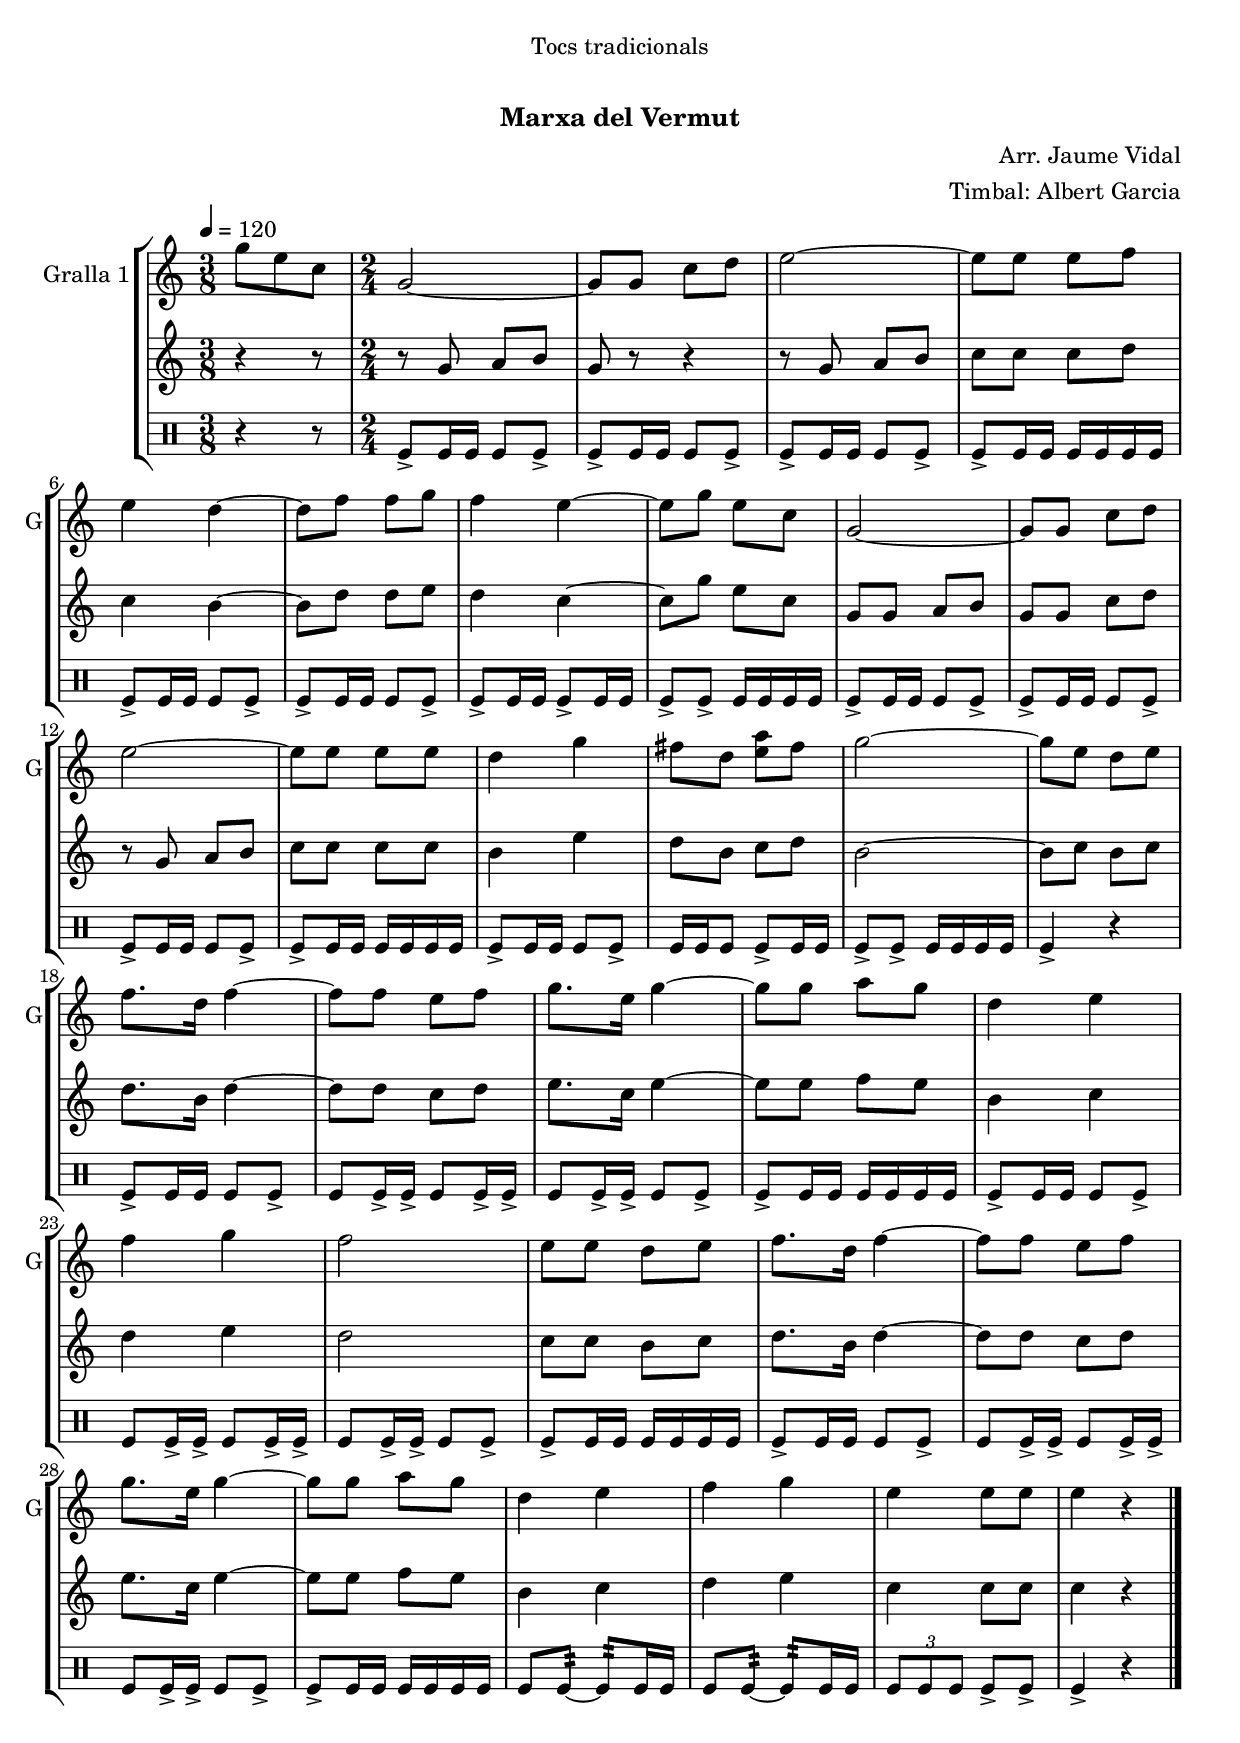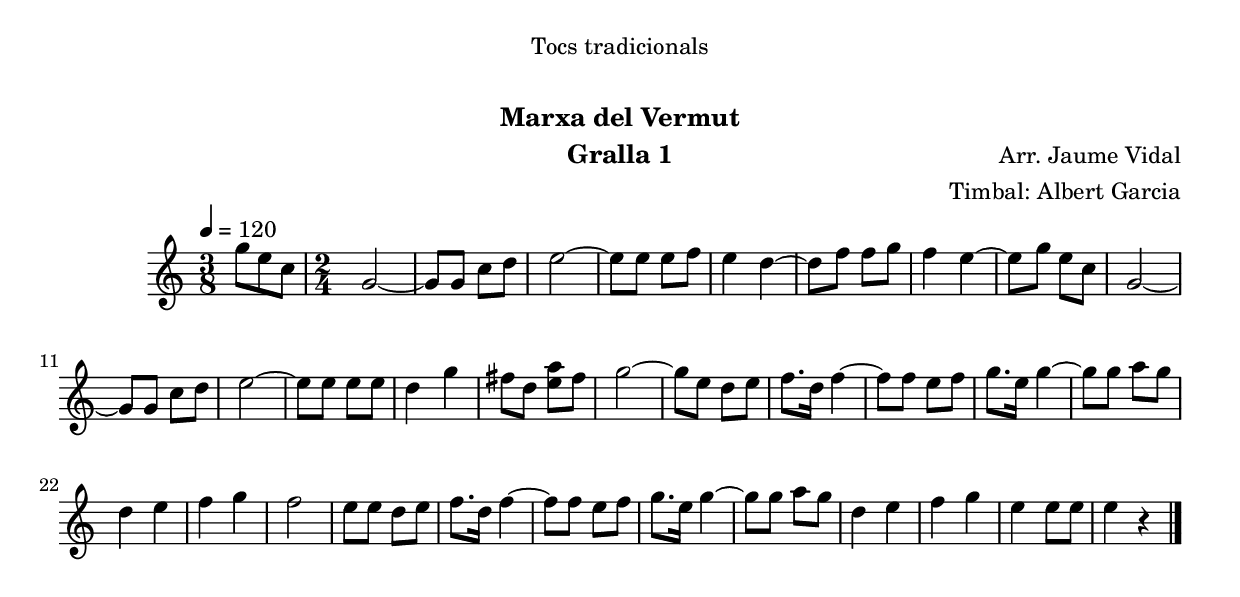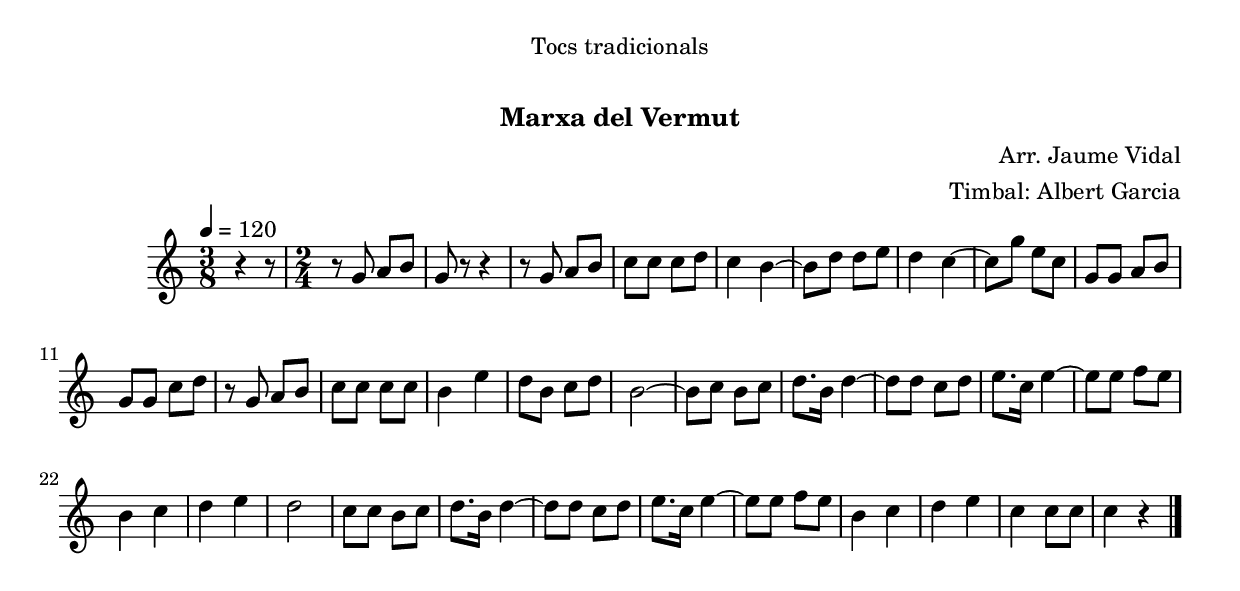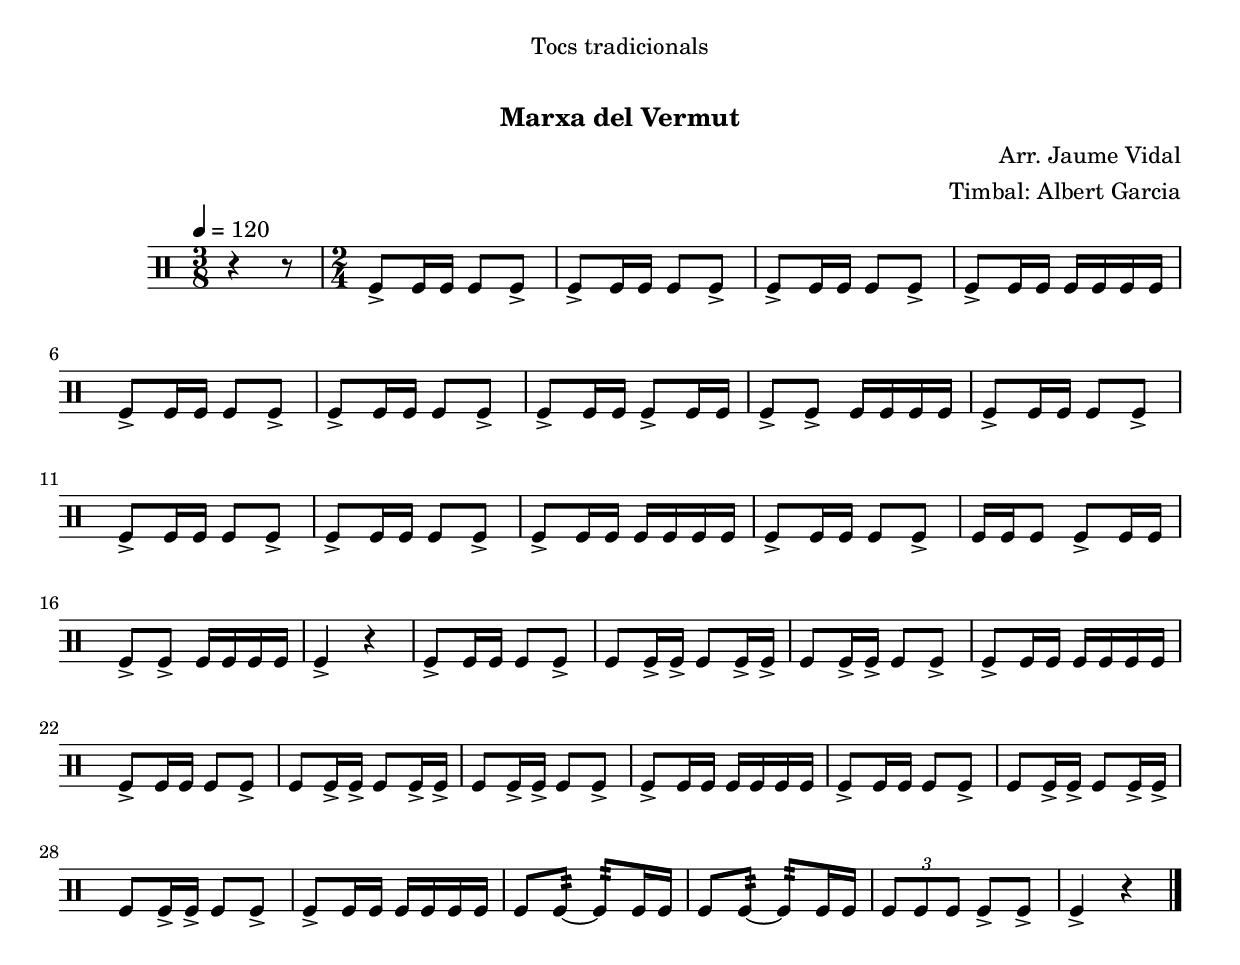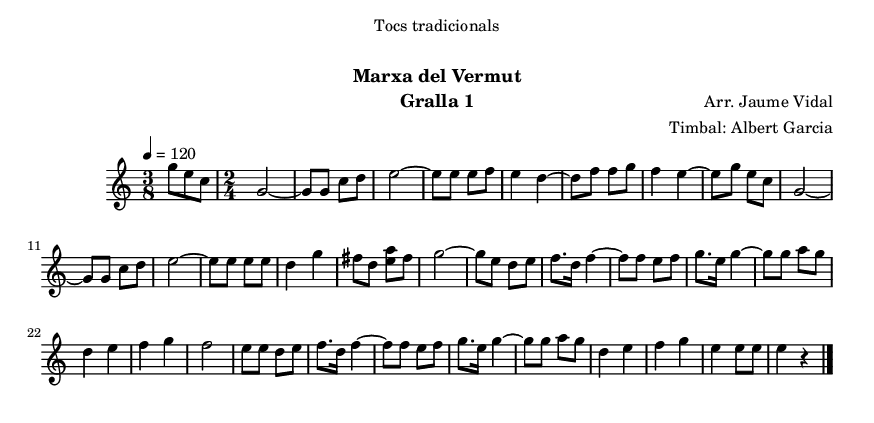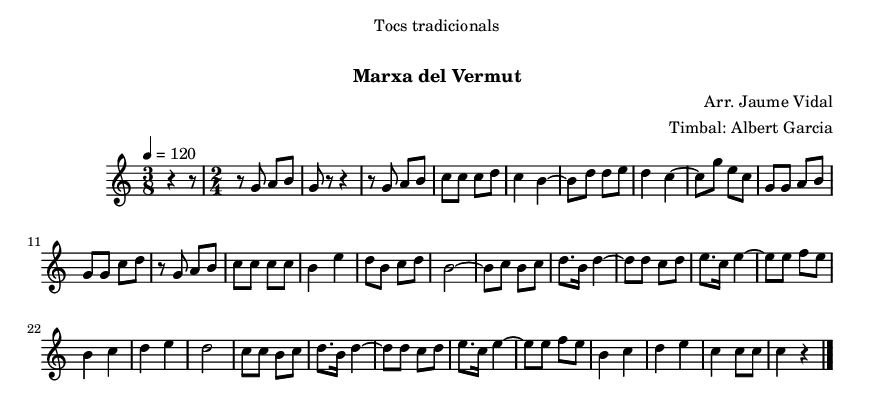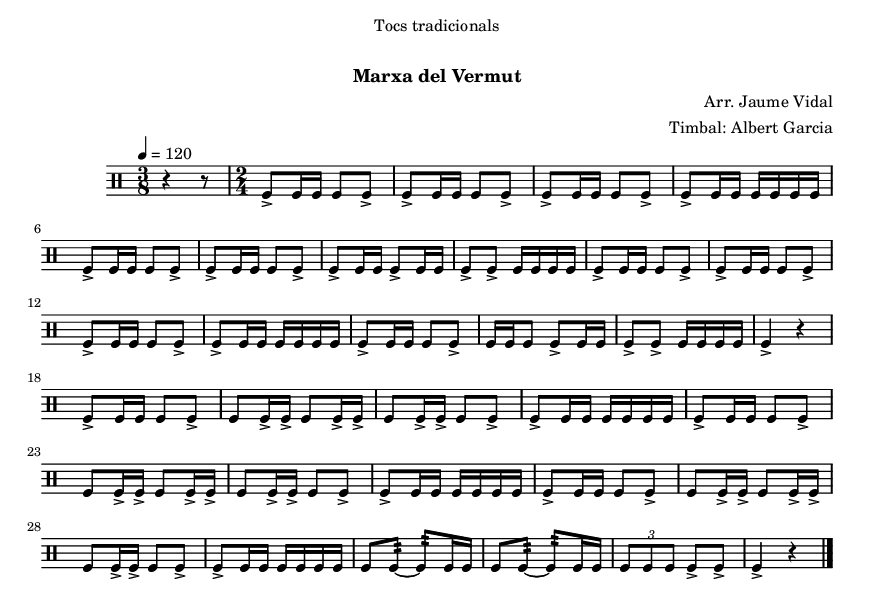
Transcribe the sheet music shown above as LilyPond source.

\version "2.16.0"

\header {
  dedication="Tocs tradicionals"
  title="   "
  subtitle="Marxa del Vermut"
  subsubtitle=""
  poet=""
  meter=""
  piece=""
  composer="Arr. Jaume Vidal"
  arranger="Timbal: Albert Garcia"
  opus=""
  instrument=""
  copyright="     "
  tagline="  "
}

liniaroAa =
\relative g''
{
  \tempo 4=120
  \clef treble
  \key c \major
  \time 3/8
  g8 e c  |
  \time 2/4   g2 ~  |
  g8 g c d  |
  e2 ~  |
  %05
  e8 e e f  |
  e4 d ~  |
  d8 f f g  |
  f4 e ~  |
  e8 g e c  |
  %10
  g2 ~  |
  g8 g c d  |
  e2 ~  |
  e8 e e e  |
  d4 g  |
  %15
  fis8 d <e a> fis  |
  g2 ~  |
  g8 e d e  |
  f8. d16 f4 ~  |
  f8 f e f  |
  %20
  g8. e16 g4 ~  |
  g8 g a g  |
  d4 e  |
  f4 g  |
  f2  |
  %25
  e8 e d e  |
  f8. d16 f4 ~  |
  f8 f e f  |
  g8. e16 g4 ~  |
  g8 g a g  |
  %30
  d4 e  |
  f4 g  |
  e4 e8 e  |
  e4 r  \bar "|."
}

liniaroAb =
\relative g'
{
  \tempo 4=120
  \clef treble
  \key c \major
  \time 3/8
  r4 r8  |
  \time 2/4   r8 g a b  |
  g8 r r4  |
  r8 g a b  |
  %05
  c8 c c d  |
  c4 b ~  |
  b8 d d e  |
  d4 c ~  |
  c8 g' e c  |
  %10
  g8 g a b  |
  g8 g c d  |
  r8 g, a b  |
  c8 c c c  |
  b4 e  |
  %15
  d8 b c d  |
  b2 ~  |
  b8 c b c  |
  d8. b16 d4 ~  |
  d8 d c d  |
  %20
  e8. c16 e4 ~  |
  e8 e f e  |
  b4 c  |
  d4 e  |
  d2  |
  %25
  c8 c b c  |
  d8. b16 d4 ~  |
  d8 d c d  |
  e8. c16 e4 ~  |
  e8 e f e  |
  %30
  b4 c  |
  d4 e  |
  c4 c8 c  |
  c4 r  \bar "|."
}

liniaroAc =
\drummode
{
  \tempo 4=120
  \time 3/8
  r4 r8  |
  \time 2/4   tomfl8-> tomfl16 tomfl tomfl8 tomfl->  |
  tomfl8-> tomfl16 tomfl tomfl8 tomfl->  |
  tomfl8-> tomfl16 tomfl tomfl8 tomfl->  |
  %05
  tomfl8-> tomfl16 tomfl tomfl tomfl tomfl tomfl  |
  tomfl8-> tomfl16 tomfl tomfl8 tomfl->  |
  tomfl8-> tomfl16 tomfl tomfl8 tomfl->  |
  tomfl8-> tomfl16 tomfl tomfl8-> tomfl16 tomfl  |
  tomfl8-> tomfl-> tomfl16 tomfl tomfl tomfl  |
  %10
  tomfl8-> tomfl16 tomfl tomfl8 tomfl->  |
  tomfl8-> tomfl16 tomfl tomfl8 tomfl->  |
  tomfl8-> tomfl16 tomfl tomfl8 tomfl->  |
  tomfl8-> tomfl16 tomfl tomfl tomfl tomfl tomfl  |
  tomfl8-> tomfl16 tomfl tomfl8 tomfl->  |
  %15
  tomfl16 tomfl tomfl8 tomfl-> tomfl16 tomfl  |
  tomfl8-> tomfl-> tomfl16 tomfl tomfl tomfl  |
  tomfl4-> r  |
  tomfl8-> tomfl16 tomfl tomfl8 tomfl->  |
  tomfl8 tomfl16-> tomfl-> tomfl8 tomfl16-> tomfl->  |
  %20
  tomfl8 tomfl16-> tomfl-> tomfl8 tomfl->  |
  tomfl8-> tomfl16 tomfl tomfl tomfl tomfl tomfl  |
  tomfl8-> tomfl16 tomfl tomfl8 tomfl->  |
  tomfl8 tomfl16-> tomfl-> tomfl8 tomfl16-> tomfl->  |
  tomfl8 tomfl16-> tomfl-> tomfl8 tomfl->  |
  %25
  tomfl8-> tomfl16 tomfl tomfl tomfl tomfl tomfl  |
  tomfl8-> tomfl16 tomfl tomfl8 tomfl->  |
  tomfl8 tomfl16-> tomfl-> tomfl8 tomfl16-> tomfl->  |
  tomfl8 tomfl16-> tomfl-> tomfl8 tomfl->  |
  tomfl8-> tomfl16 tomfl tomfl tomfl tomfl tomfl  |
  %30
  tomfl8 tomfl:32 ~ tomfl:32 tomfl16 tomfl  |
  tomfl8 tomfl:32 ~ tomfl:32 tomfl16 tomfl  |
  \times 2/3 { tomfl8 tomfl tomfl } tomfl-> tomfl->  |
  tomfl4-> r  \bar "|."
}

\book {

\paper {
  print-page-number = false
}

\bookpart {
  \score {
    \new StaffGroup {
      \override Score.RehearsalMark #'self-alignment-X = #LEFT
      <<
        \new Staff \with {instrumentName = #"Gralla 1" shortInstrumentName = #"G"} \liniaroAa
        \new Staff \with {instrumentName = #"" shortInstrumentName = #" "} \liniaroAb
        \new DrumStaff \with {instrumentName = #"" shortInstrumentName = #" "} \liniaroAc
      >>
    }
    \layout {}
  }\score { \unfoldRepeats
    \new StaffGroup {
      \override Score.RehearsalMark #'self-alignment-X = #LEFT
      <<
        \new Staff \with {instrumentName = #"Gralla 1" shortInstrumentName = #"G"} \liniaroAa
        \new Staff \with {instrumentName = #"" shortInstrumentName = #" "} \liniaroAb
        \new DrumStaff \with {instrumentName = #"" shortInstrumentName = #" "} \liniaroAc
      >>
    }
    \midi {}
  }
}

\bookpart {
  \header {instrument="Gralla 1"}
  \score {
    \new StaffGroup {
      \override Score.RehearsalMark #'self-alignment-X = #LEFT
      <<
        \new Staff \liniaroAa
      >>
    }
    \layout {}
  }\score { \unfoldRepeats
    \new StaffGroup {
      \override Score.RehearsalMark #'self-alignment-X = #LEFT
      <<
        \new Staff \liniaroAa
      >>
    }
    \midi {}
  }
}

\bookpart {
  \header {instrument=""}
  \score {
    \new StaffGroup {
      \override Score.RehearsalMark #'self-alignment-X = #LEFT
      <<
        \new Staff \liniaroAb
      >>
    }
    \layout {}
  }\score { \unfoldRepeats
    \new StaffGroup {
      \override Score.RehearsalMark #'self-alignment-X = #LEFT
      <<
        \new Staff \liniaroAb
      >>
    }
    \midi {}
  }
}

\bookpart {
  \header {instrument=""}
  \score {
    \new StaffGroup {
      \override Score.RehearsalMark #'self-alignment-X = #LEFT
      <<
        \new DrumStaff \liniaroAc
      >>
    }
    \layout {}
  }\score { \unfoldRepeats
    \new StaffGroup {
      \override Score.RehearsalMark #'self-alignment-X = #LEFT
      <<
        \new DrumStaff \liniaroAc
      >>
    }
    \midi {}
  }
}

}

\book {

\paper {
  print-page-number = false
  #(set-paper-size "a6landscape")
  #(layout-set-staff-size 14)
}

\bookpart {
  \header {instrument="Gralla 1"}
  \score {
    \new StaffGroup {
      \override Score.RehearsalMark #'self-alignment-X = #LEFT
      <<
        \new Staff \liniaroAa
      >>
    }
    \layout {}
  }
}

\bookpart {
  \header {instrument=""}
  \score {
    \new StaffGroup {
      \override Score.RehearsalMark #'self-alignment-X = #LEFT
      <<
        \new Staff \liniaroAb
      >>
    }
    \layout {}
  }
}

\bookpart {
  \header {instrument=""}
  \score {
    \new StaffGroup {
      \override Score.RehearsalMark #'self-alignment-X = #LEFT
      <<
        \new DrumStaff \liniaroAc
      >>
    }
    \layout {}
  }
}

}

